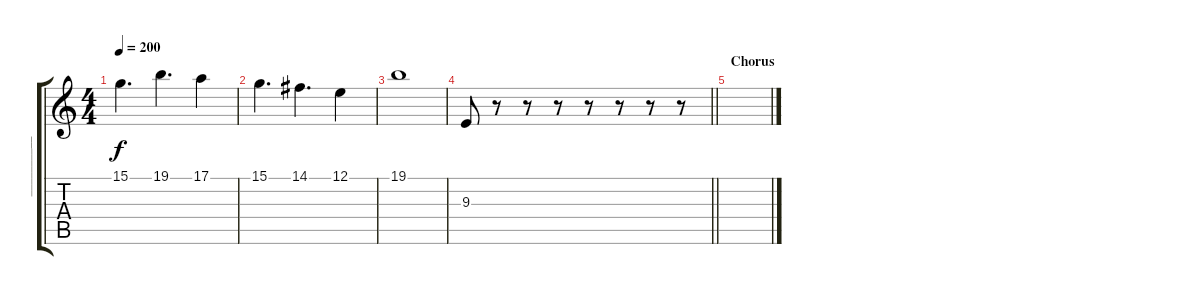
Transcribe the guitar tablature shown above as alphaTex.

\track ("__________ (Flute)" "__________") {instrument flute}
\staff {score tabs}
\tuning (E4 B3 G3 D3 A2 E2) {hide}
\ts (4 4)
\tempo 200
\clef g2
\ks c
15.1.4{d dy f} 19.1.4{d} 17.1.4 |
15.1.4{d} 14.1.4{d} 12.1.4 |
19.1.1 |
\barLineRight lightlight
9.3.8 r.8 r.8 r.8 r.8 r.8 r.8 r.8 |
\section ("" "Chorus")
